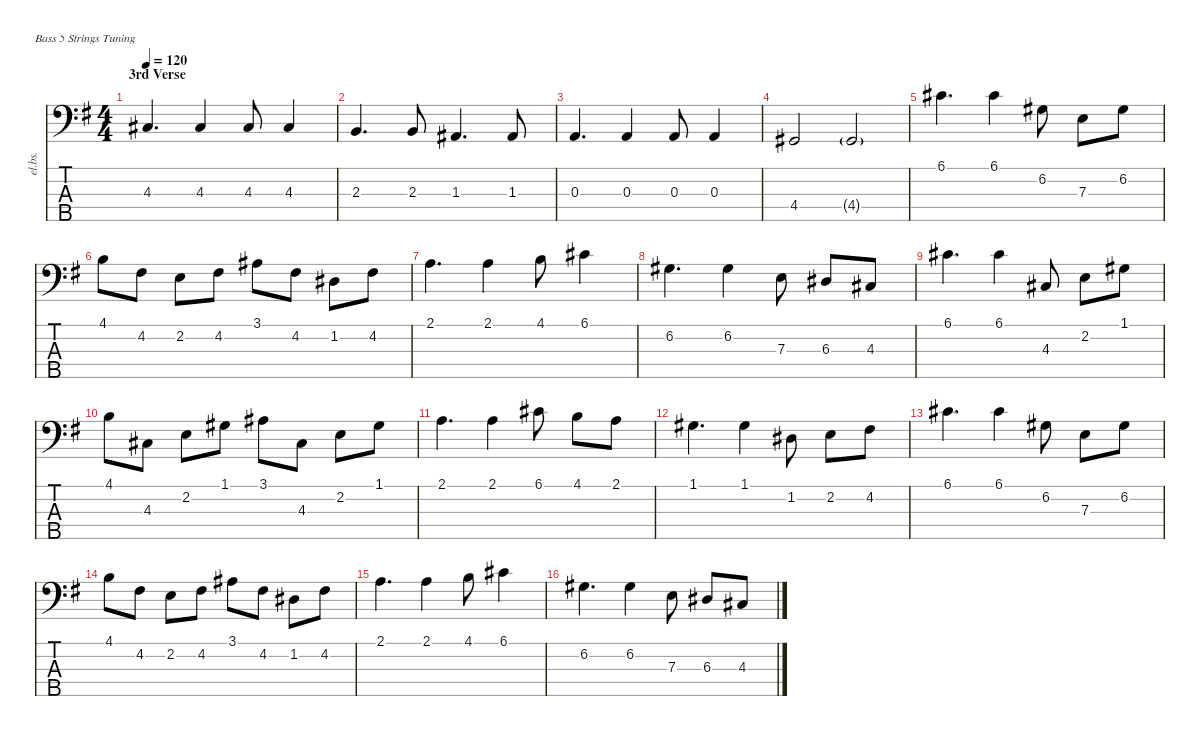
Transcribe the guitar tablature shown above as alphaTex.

\defaultSystemsLayout 4
\hideDynamics
\bracketExtendMode nobrackets
\track ("Bass (Geeze Butler)" "el.bs.") {instrument electricbassfinger}
\staff {score tabs}
\tuning (G2 D2 A1 E1 B0)
\ts (4 4)
\section ("" "3rd Verse")
\tempo 120
\clef f4
\ks g
4.3{acc #}.4{d dy f} 4.3{acc #}.4 4.3{acc #}.8 4.3{acc #}.4 |
2.3{acc forcenatural}.4{d} 2.3{acc forcenatural}.8 1.3{acc #}.4{d} 1.3{acc #}.8 |
0.3{acc forcenatural}.4{d} 0.3{acc forcenatural}.4 0.3{acc forcenatural}.8 0.3{acc forcenatural}.4 |
4.4{acc #}.2 4.4{g acc #}.2{dy mf} |
6.1{acc #}.4{d dy f} 6.1{acc #}.4 6.2{acc #}.8 7.3{acc forcenatural}.8 6.2{acc #}.8 |
4.1{acc forcenatural}.8 4.2{acc #}.8 2.2{acc forcenatural}.8 4.2{acc #}.8 3.1{acc #}.8 4.2{acc #}.8 1.2{acc #}.8 4.2{acc #}.8 |
2.1{acc forcenatural}.4{d} 2.1{acc forcenatural}.4 4.1{acc forcenatural}.8 6.1{acc #}.4 |
6.2{acc #}.4{d} 6.2{acc #}.4 7.3{acc forcenatural}.8 6.3{acc #}.8 4.3{acc #}.8 |
6.1{acc #}.4{d} 6.1{acc #}.4 4.3{acc #}.8 2.2{acc forcenatural}.8 1.1{acc #}.8 |
4.1{acc forcenatural}.8 4.3{acc #}.8 2.2{acc forcenatural}.8 1.1{acc #}.8 3.1{acc #}.8 4.3{acc #}.8 2.2{acc forcenatural}.8 1.1{acc #}.8 |
2.1{acc forcenatural}.4{d} 2.1{acc forcenatural}.4 6.1{acc #}.8 4.1{acc forcenatural}.8 2.1{acc forcenatural}.8 |
1.1{acc #}.4{d} 1.1{acc #}.4 1.2{acc #}.8 2.2{acc forcenatural}.8 4.2{acc #}.8 |
6.1{acc #}.4{d} 6.1{acc #}.4 6.2{acc #}.8 7.3{acc forcenatural}.8 6.2{acc #}.8 |
4.1{acc forcenatural}.8 4.2{acc #}.8 2.2{acc forcenatural}.8 4.2{acc #}.8 3.1{acc #}.8 4.2{acc #}.8 1.2{acc #}.8 4.2{acc #}.8 |
2.1{acc forcenatural}.4{d} 2.1{acc forcenatural}.4 4.1{acc forcenatural}.8 6.1{acc #}.4 |
6.2{acc #}.4{d} 6.2{acc #}.4 7.3{acc forcenatural}.8 6.3{acc #}.8 4.3{acc #}.8
